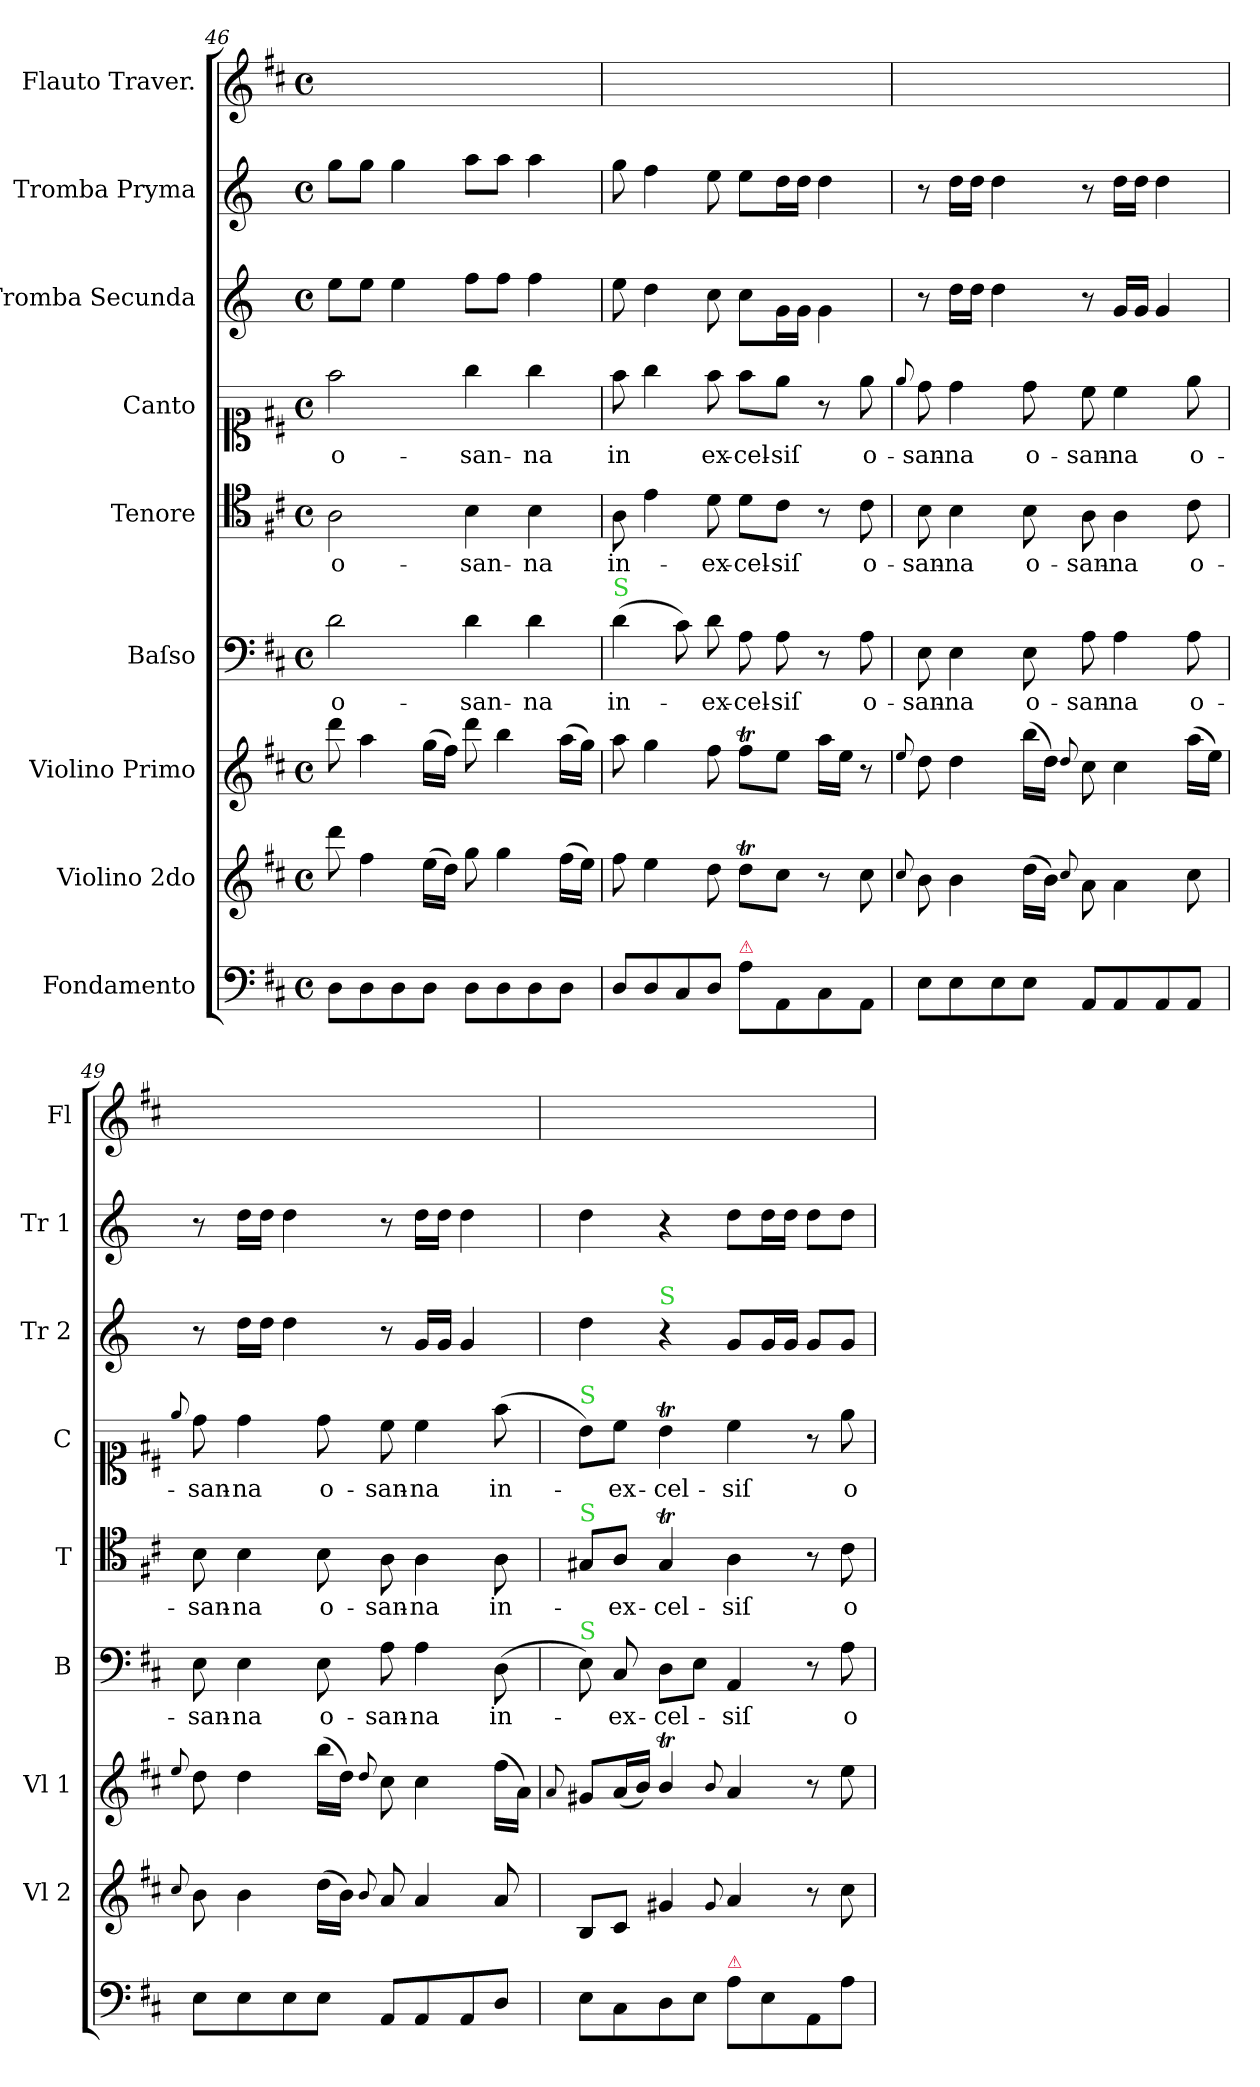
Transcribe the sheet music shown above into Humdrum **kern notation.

**kern	**kern	**kern	**kern	**text	**kern	**text	**kern	**text	**kern	**kern	**kern
*part9	*part8	*part7	*part6	*part6	*part5	*part5	*part4	*part4	*part3	*part2	*part1
*staff9	*staff8	*staff7	*staff6	*staff6	*staff5	*staff5	*staff4	*staff4	*staff3	*staff2	*staff1
*I"Fondamento	*I"Violino 2do	*I"Violino Primo	*I"Baſso	*	*I"Tenore	*	*I"Canto	*	*I"Tromba Secunda	*I"Tromba Pryma	*I"Flauto Traver.
*	*I'Vl 2	*I'Vl 1	*I'B	*	*I'T	*	*I'C	*	*I'Tr 2	*I'Tr 1	*I'Fl
*clefF4	*clefG2	*clefG2	*clefF4	*	*clefC4	*	*clefC1	*	*clefG2	*clefG2	*clefG2
*	*	*	*	*	*	*	*	*	*ITrd-1c-2	*ITrd-1c-2	*
*k[f#c#]	*k[f#c#]	*k[f#c#]	*k[f#c#]	*	*k[f#c#]	*	*k[f#c#]	*	*k[f#c#]	*k[f#c#]	*k[f#c#]
*M4/4	*M4/4	*M4/4	*M4/4	*	*M4/4	*	*M4/4	*	*M4/4	*M4/4	*M4/4
*met(c)	*met(c)	*met(c)	*met(c)	*	*met(c)	*	*met(c)	*	*met(c)	*met(c)	*met(c)
=46	=46	=46	=46	=46	=46	=46	=46	=46	=46	=46	=46
8D\L	8ddd\	8ddd\	2d\	o-	2A\	o-	2ff#\	o-	8ff#\L	8aa\L	1ryy
8D\	4ff#\	4aa\	.	.	.	.	.	.	8ff#\J	8aa\J	.
8D\	.	.	.	.	.	.	.	.	4ff#\	4aa\	.
8D\J	(16ee\LL	(16gg\LL	.	.	.	.	.	.	.	.	.
.	16dd\JJ)	16ff#\JJ)	.	.	.	.	.	.	.	.	.
8D\L	8gg\	8ddd\	4d\	-san-	4B\	-san-	4gg\	-san-	8gg\L	8bb\L	.
8D\	4gg\	4bb\	.	.	.	.	.	.	8gg\J	8bb\J	.
8D\	.	.	4d\	-na	4B\	-na	4gg\	-na	4gg\	4bb\	.
8D\J	(16ff#\LL	(16aa\LL	.	.	.	.	.	.	.	.	.
.	16ee\JJ)	16gg\JJ)	.	.	.	.	.	.	.	.	.
=47	=47	=47	=47	=47	=47	=47	=47	=47	=47	=47	=47
!	!	!	!LO:TX:a:color=limegreen:t=S	!	!	!	!	!	!	!	!
8D/L	8ff#\	8aa\	(4d\	in-	8A\	in-	8ff#\	in	8ff#\	8aa\	1ryy
8D/	4ee\	4gg\	.	.	4e\	.	4gg\	.	4ee\	4gg\	.
8C#/	.	.	8c#\)	.	.	.	.	.	.	.	.
8D/J	8dd\	8ff#\	8d\	-ex-	8d\	-ex-	8ff#\	ex-	8dd\	8ff#\	.
!LO:TX:a:color=crimson:t=⚠	!	!	!	!	!	!	!	!	!	!	!
8A\L	8ddT\L	8ff#t\L	8A\	-cel-	8d\L	-cel-	8ff#\L	-cel-	8dd\L	8ff#\L	.
8AA\	8cc#\J	8ee\J	8A\	-siſ	8c#\J	-siſ	8ee\J	-siſ	16a\L	16ee\L	.
.	.	.	.	.	.	.	.	.	16a\JJ	16ee\JJ	.
8C#\	8r	16aa\LL	8r	.	8r	.	8r	.	4a\	4ee\	.
.	.	16ee\JJ	.	.	.	.	.	.	.	.	.
8AA\J	8cc#\	8r	8A\	o-	8c#\	o-	8ee\	o-	.	.	.
=48	=48	=48	=48	=48	=48	=48	=48	=48	=48	=48	=48
.	8qqcc#/	8qqee/	.	.	.	.	8qqee/	.	.	.	.
8E\L	8b\	8dd\	8E\	-san-	8B\	-san-	8dd\	-san-	8r	8r	1ryy
8E\	4b\	4dd\	4E\	-na	4B\	-na	4dd\	-na	16ee\LL	16ee\LL	.
.	.	.	.	.	.	.	.	.	16ee\JJ	16ee\JJ	.
8E\	.	.	.	.	.	.	.	.	4ee\	4ee\	.
8E\J	(16dd\LL	(16bb\LL	8E\	o-	8B\	o-	8dd\	o-	.	.	.
.	16b\JJ)	16dd\JJ)	.	.	.	.	.	.	.	.	.
.	8qqcc#/	8qqdd/	.	.	.	.	.	.	.	.	.
8AA/L	8a\	8cc#\	8A\	-san-	8A\	-san-	8cc#\	-san-	8r	8r	.
8AA/	4a\	4cc#\	4A\	-na	4A\	-na	4cc#\	-na	16a/LL	16ee\LL	.
.	.	.	.	.	.	.	.	.	16a/JJ	16ee\JJ	.
8AA/	.	.	.	.	.	.	.	.	4a/	4ee\	.
8AA/J	8cc#\	(16aa\LL	8A\	o-	8c#\	o-	8ee\	o-	.	.	.
.	.	16ee\JJ)	.	.	.	.	.	.	.	.	.
=49	=49	=49	=49	=49	=49	=49	=49	=49	=49	=49	=49
.	8qqcc#/	8qqee/	.	.	.	.	8qqee/	.	.	.	.
8E\L	8b\	8dd\	8E\	-san-	8B\	-san-	8dd\	-san-	8r	8r	1ryy
8E\	4b\	4dd\	4E\	-na	4B\	-na	4dd\	-na	16ee\LL	16ee\LL	.
.	.	.	.	.	.	.	.	.	16ee\JJ	16ee\JJ	.
8E\	.	.	.	.	.	.	.	.	4ee\	4ee\	.
8E\J	(16dd\LL	(16bb\LL	8E\	o-	8B\	o-	8dd\	o-	.	.	.
.	16b\JJ)	16dd\JJ)	.	.	.	.	.	.	.	.	.
.	8qqb/	8qqdd/	.	.	.	.	.	.	.	.	.
8AA/L	8a/	8cc#\	8A\	-san-	8A\	-san-	8cc#\	-san-	8r	8r	.
8AA/	4a/	4cc#\	4A\	-na	4A\	-na	4cc#\	-na	16a/LL	16ee\LL	.
.	.	.	.	.	.	.	.	.	16a/JJ	16ee\JJ	.
8AA/	.	.	.	.	.	.	.	.	4a/	4ee\	.
8D/J	8a/	(16ff#\LL	(8D\	in-	8A\	in-	(8ff#\	in-	.	.	.
.	.	16a\JJ)	.	.	.	.	.	.	.	.	.
=50	=50	=50	=50	=50	=50	=50	=50	=50	=50	=50	=50
.	.	8qqa/	.	.	.	.	.	.	.	.	.
!	!	!	!	!	!	!	!LO:TX:a:color=limegreen:t=S	!	!	!	!
!	!	!	!	!	!LO:TX:a:color=limegreen:t=S	!	!	!	!	!	!
!	!	!	!LO:TX:a:color=limegreen:t=S	!	!	!	!	!	!	!	!
8E\L	8B/L	8g#X/L	8E\)	.	8G#X/L	.	8b\L)	.	4ee\	4ee\	1ryy
8C#\	8c#/J	(16a/L	8C#/	-ex-	8A/J	-ex-	8cc#\J	-ex-	.	.	.
.	.	16b/JJ)	.	.	.	.	.	.	.	.	.
!	!	!	!	!	!	!	!	!	!LO:TX:a:color=limegreen:t=S	!	!
8D\	4g#X/	4bT/	8D\L	-cel-	4G#t/	-cel-	4bT\	-cel-	4r	4r	.
8E\J	.	.	8E\J	.	.	.	.	.	.	.	.
.	8qqg#/	8qqb/	.	.	.	.	.	.	.	.	.
!LO:TX:a:color=crimson:t=⚠	!	!	!	!	!	!	!	!	!	!	!
8A\L	4a/	4a/	4AA/	-siſ	4A\	-siſ	4cc#\	-siſ	8a/L	8ee\L	.
8E\	.	.	.	.	.	.	.	.	16a/L	16ee\L	.
.	.	.	.	.	.	.	.	.	16a/JJ	16ee\JJ	.
8AA/	8r	8r	8r	.	8r	.	8r	.	8a/L	8ee\L	.
8A\J	8cc#\	8ee\	8A\	o-	8c#\	o-	8ee\	o-	8a/J	8ee\J	.
=	=	=	=	=	=	=	=	=	=	=	=
*-	*-	*-	*-	*-	*-	*-	*-	*-	*-	*-	*-
